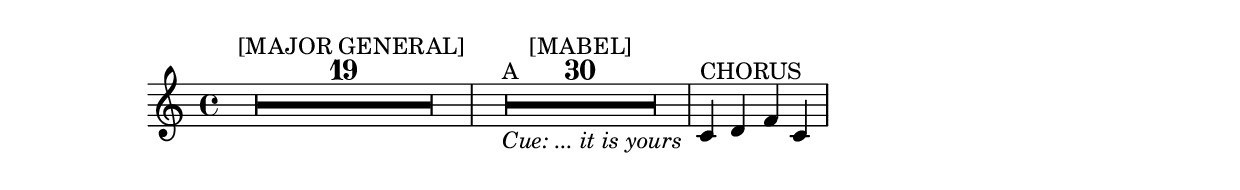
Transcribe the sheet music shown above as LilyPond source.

%% Do not edit this file; it is auto-generated from LSR http://lsr.dsi.unimi.it
%% This file is in the public domain.
\version "2.13.1"

\header {
  lsrtags = "rhythms, text"

%% Translation of GIT committish: a041509cb268bc38f6491a33fdeabae91ed6de67
texidoces = "
Los elementos de marcado aplicados a un silencio multicompás se
centran encima o debajo de éste.  Los elementos de marcado extensos
que se adjuntan a silencios multicompás no producen la expansión del
compás.  Para expandir un silencio multicompás de forma que quepa todo
el marcado, utilice un silencio de separación con un marcado aplicado
antes del silencio multicompás.

Observe que el silencio separador produce la inserción de un compás.
El texto aplicado a un siencio sparador de esta forma se alinea por la
izquierda a la posición en que la nota estaría situada dentro del
compás, pero si la longitud del compás está determinada por la
longitud del texto, éste aparecerá centrado.

"

doctitlees = "Marcado de silencios multicompás"

%% Translation of GIT committish: 0364058d18eb91836302a567c18289209d6e9706
  texidocde = "Textbeschriftungen, die an Mehrtaktpausen gehängt wird,
wird über oder unter der Pause zentriert.  Lange Beschriftungen
lassen den Takt nicht breiter werden.  Um eine Mehrtaktpause einer
Beschriftung anzupassen, muss eine unsichtbare Pause mit der
Beschriftung direkt vor der Mehrtkatpause eingesetzt werden.

Man sollte beachten, dass unsichtbare Pausen automatische Taktstriche
nach sich ziehen.  Text, der an eine unsichtbare Pause gehänt wird,
ist links ausgerichtet an der Position, wo die Pause erscheinen
würde.  Wenn aber die Länge des Taktes durch die Länge des Textes
bestimmt wird, sieht es so aus, als ob der Text zentriert gesetzt
ist."

  doctitlede = "Textbeschriftung und Mehrtaktpausen"


%% Translation of GIT committish: e71f19ad847d3e94ac89750f34de8b6bb28611df
  texidocfr = "
Lorsque du texte est attaché à un silence multi-mesures, il sera centré
dans la mesure, au-dessus ou en dessous de la portée.  Afin d'étirer la
mesure dans le cas ou ce texte est relativement long, il suffit
d'insérer un silence invisible auquel on attache le texte en question,
avant le silence multi-mesures.

Rappelez-vous qu'un silence invisible génère une barre de mesure.  Le
texte attaché à ce silence invisible sera alors aligné sur la gauche de
là où serait positionnée la note.  Cependant, si la taille de la mesure
est déterminée par la longueur du texte, il apparaîtra comme centré.

"
  doctitlefr = "Ajout de texte à un silence multi-mesures"

  texidoc = "
Markups attached to a multi-measure rest will be centered above or
below it.  Long markups attached to multi-measure rests do not cause
the measure to expand.  To expand a multi-measure rest to fit the
markup, use a spacer rest with an attached markup before the
multi-measure rest.

<p>Note that the spacer rest causes a bar line to be inserted.  Text
attached to a spacer rest in this way is left-aligned to the position
where the note would be placed in the measure, but if the measure
length is determined by the length of the text, the text will appear to
be centered.

"
  doctitle = "Multi-measure rest markup"
} % begin verbatim

\relative c' {
  \compressFullBarRests
  \textLengthOn
  s1*0^\markup { [MAJOR GENERAL] }
  R1*19
  s1*0_\markup { \italic { Cue: ... it is yours } }
  s1*0^\markup { A }
  R1*30^\markup { [MABEL] }
  \textLengthOff
  c4^\markup { CHORUS } d f c
}
